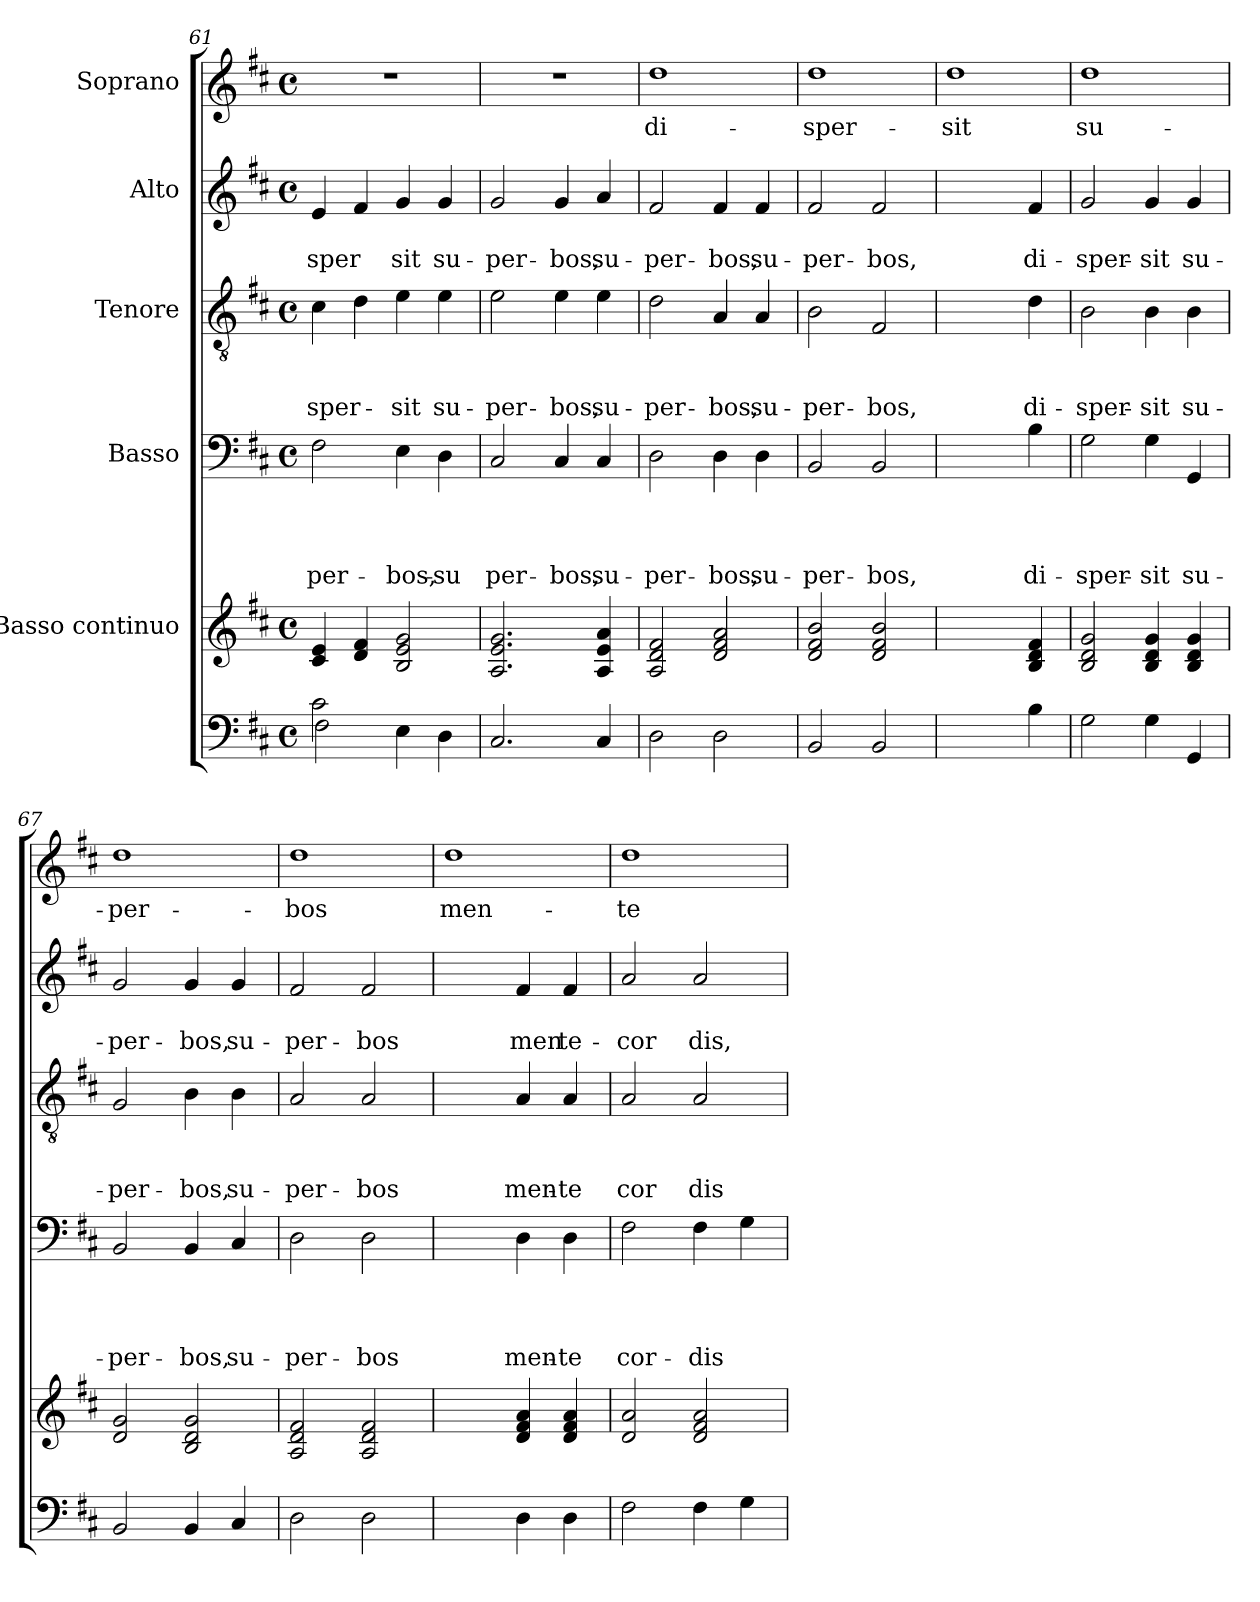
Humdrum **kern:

**kern	**kern	**kern	**text	**text	**text	**text	**kern	**text	**text	**text	**kern	**text	**text	**kern	**text
*part6	*part5	*part4	*part4	*part4	*part4	*part4	*part3	*part3	*part3	*part3	*part2	*part2	*part2	*part1	*part1
*staff6	*staff5	*staff4	*staff4	*staff4	*staff4	*staff4	*staff3	*staff3	*staff3	*staff3	*staff2	*staff2	*staff2	*staff1	*staff1
*	*I"Basso continuo	*I"Basso	*	*	*	*	*I"Tenore	*	*	*	*I"Alto	*	*	*I"Soprano	*
*clefF4	*clefG2	*clefF4	*	*	*	*	*clefGv2	*	*	*	*clefG2	*	*	*clefG2	*
*k[f#c#]	*k[f#c#]	*k[f#c#]	*	*	*	*	*k[f#c#]	*	*	*	*k[f#c#]	*	*	*k[f#c#]	*
*D:	*D:	*D:	*	*	*	*	*D:	*	*	*	*D:	*	*	*D:	*
*M4/4	*M4/4	*M4/4	*	*	*	*	*M4/4	*	*	*	*M4/4	*	*	*M4/4	*
*met(c)	*met(c)	*met(c)	*	*	*	*	*met(c)	*	*	*	*met(c)	*	*	*met(c)	*
=61	=61	=61	=61	=61	=61	=61	=61	=61	=61	=61	=61	=61	=61	=61	=61
*^	*	*	*	*	*	*	*	*	*	*	*	*	*	*	*
!	!	!	!	!	!	!	!LO:LY:b	!	!	!	!LO:LY:b	!	!	!LO:LY:b	!	!
2c#\	2F#\	4c#/ 4e/	2F#\	.	.	.	per-	4c#\	.	.	sper-	4e/	.	-sper	1r	.
.	.	4d/ 4f#/	.	.	.	.	.	4d\	.	.	.	4f#/	.	.	.	.
!	!	!	!	!	!	!	!LO:LY:b	!	!	!	!LO:LY:b	!	!	!LO:LY:b	!	!
2ryy	4E\	2B/ 2e/ 2g/	4E\	.	.	.	-bos,-	4e\	.	.	-sit	4g/	.	sit	.	.
!	!	!	!	!	!	!	!LO:LY:b	!	!	!	!LO:LY:b	!	!	!LO:LY:b	!	!
.	4D\	.	4D\	.	.	.	-su	4e\	.	.	su-	4g/	.	su-	.	.
=62	=62	=62	=62	=62	=62	=62	=62	=62	=62	=62	=62	=62	=62	=62	=62	=62
!	!	!	!	!	!	!	!LO:LY:b	!	!	!	!LO:LY:b	!	!	!LO:LY:b	!	!
*v	*v	*	*	*	*	*	*	*	*	*	*	*	*	*	*	*
2.C#/	2.A/ 2.e/ 2.g/	2C#/	.	.	.	per-	2e\	.	.	-per-	2g/	.	-per-	1r	.
!	!	!	!	!	!	!LO:LY:b	!	!	!	!LO:LY:b	!	!	!LO:LY:b	!	!
.	.	4C#/	.	.	.	-bos,	4e\	.	.	-bos,	4g/	.	-bos,	.	.
!	!	!	!	!	!	!LO:LY:b	!	!	!	!LO:LY:b	!	!	!LO:LY:b	!	!
4C#/	4A/ 4e/ 4a/	4C#/	.	.	.	su-	4e\	.	.	su-	4a/	.	su-	.	.
=63	=63	=63	=63	=63	=63	=63	=63	=63	=63	=63	=63	=63	=63	=63	=63
!	!	!	!	!	!	!LO:LY:b	!	!	!	!LO:LY:b	!	!	!LO:LY:b	!	!LO:LY:b
2D\	2A/ 2d/ 2f#/	2D\	.	.	.	-per-	2d\	.	.	-per-	2f#/	.	-per-	1dd	di-
!	!	!	!	!	!	!LO:LY:b	!	!	!	!LO:LY:b	!	!	!LO:LY:b	!	!
2D\	2d/ 2f#/ 2a/	4D\	.	.	.	-bos,	4A/	.	.	-bos,	4f#/	.	-bos,	.	.
!	!	!	!	!	!	!LO:LY:b	!	!	!	!LO:LY:b	!	!	!LO:LY:b	!	!
.	.	4D\	.	.	.	su-	4A/	.	.	su-	4f#/	.	su-	.	.
=64	=64	=64	=64	=64	=64	=64	=64	=64	=64	=64	=64	=64	=64	=64	=64
!	!	!	!	!	!	!LO:LY:b	!	!	!	!LO:LY:b	!	!	!LO:LY:b	!	!LO:LY:b
2BB/	2d/ 2f#/ 2b/	2BB/	.	.	.	-per-	2B\	.	.	-per-	2f#/	.	-per-	1dd	-sper-
!	!	!	!	!	!	!LO:LY:b	!	!	!	!LO:LY:b	!	!	!LO:LY:b	!	!
2BB/	2d/ 2f#/ 2b/	2BB/	.	.	.	-bos,	2F#/	.	.	-bos,	2f#/	.	-bos,	.	.
=65	=65	=65	=65	=65	=65	=65	=65	=65	=65	=65	=65	=65	=65	=65	=65
!	!	!	!	!	!	!	!	!	!	!	!	!	!	!	!LO:LY:b
2.ryy	2.ryy	2.ryy	.	.	.	.	2.ryy	.	.	.	2.ryy	.	.	1dd	-sit
!	!	!	!	!	!	!LO:LY:b	!	!	!	!LO:LY:b	!	!	!LO:LY:b	!	!
4B\	4B/ 4d/ 4f#/	4B\	.	.	.	di-	4d\	.	.	di-	4f#/	.	di-	.	.
=66	=66	=66	=66	=66	=66	=66	=66	=66	=66	=66	=66	=66	=66	=66	=66
!	!	!	!	!	!	!LO:LY:b	!	!	!	!LO:LY:b	!	!	!LO:LY:b	!	!LO:LY:b
2G\	2B/ 2d/ 2g/	2G\	.	.	.	-sper-	2B\	.	.	-sper-	2g/	.	-sper-	1dd	su-
!	!	!	!	!	!	!LO:LY:b	!	!	!	!LO:LY:b	!	!	!LO:LY:b	!	!
4G\	4B/ 4d/ 4g/	4G\	.	.	.	-sit	4B\	.	.	-sit	4g/	.	-sit	.	.
!	!	!	!	!	!	!LO:LY:b	!	!	!	!LO:LY:b	!	!	!LO:LY:b	!	!
4GG/	4B/ 4d/ 4g/	4GG/	.	.	.	su-	4B\	.	.	su-	4g/	.	su-	.	.
!!LO:LB:g=z
=67	=67	=67	=67	=67	=67	=67	=67	=67	=67	=67	=67	=67	=67	=67	=67
!	!	!	!	!	!	!LO:LY:b	!	!	!	!LO:LY:b	!	!	!LO:LY:b	!	!LO:LY:b
2BB/	2d/ 2g/	2BB/	.	.	.	-per-	2G/	.	.	-per-	2g/	.	-per-	1dd	-per-
!	!	!	!	!	!	!LO:LY:b	!	!	!	!LO:LY:b	!	!	!LO:LY:b	!	!
4BB/	2B/ 2d/ 2g/	4BB/	.	.	.	-bos,	4B\	.	.	-bos,	4g/	.	-bos,	.	.
!	!	!	!	!	!	!LO:LY:b	!	!	!	!LO:LY:b	!	!	!LO:LY:b	!	!
4C#/	.	4C#/	.	.	.	su-	4B\	.	.	su-	4g/	.	su-	.	.
=68	=68	=68	=68	=68	=68	=68	=68	=68	=68	=68	=68	=68	=68	=68	=68
!	!	!	!	!	!	!LO:LY:b	!	!	!	!LO:LY:b	!	!	!LO:LY:b	!	!LO:LY:b
2D\	2A/ 2d/ 2f#/	2D\	.	.	.	-per-	2A/	.	.	-per-	2f#/	.	-per-	1dd	-bos
!	!	!	!	!	!	!LO:LY:b	!	!	!	!LO:LY:b	!	!	!LO:LY:b	!	!
2D\	2A/ 2d/ 2f#/	2D\	.	.	.	-bos	2A/	.	.	-bos	2f#/	.	-bos	.	.
=69	=69	=69	=69	=69	=69	=69	=69	=69	=69	=69	=69	=69	=69	=69	=69
!	!	!	!	!	!	!	!	!	!	!	!	!	!	!	!LO:LY:b
2ryy	2ryy	2ryy	.	.	.	.	2ryy	.	.	.	2ryy	.	.	1dd	men-
!	!	!	!	!	!	!LO:LY:b	!	!	!	!LO:LY:b	!	!	!LO:LY:b	!	!
4D\	4d/ 4f#/ 4a/	4D\	.	.	.	men-	4A/	.	.	men-	4f#/	.	men	.	.
!	!	!	!	!	!	!LO:LY:b	!	!	!	!LO:LY:b	!	!	!LO:LY:b	!	!
4D\	4d/ 4f#/ 4a/	4D\	.	.	.	-te	4A/	.	.	-te	4f#/	.	te-	.	.
=70	=70	=70	=70	=70	=70	=70	=70	=70	=70	=70	=70	=70	=70	=70	=70
!	!	!	!	!	!	!LO:LY:b	!	!	!	!LO:LY:b	!	!	!LO:LY:b	!	!LO:LY:b
2F#\	2d/ 2a/	2F#\	.	.	.	cor-	2A/	.	.	cor	2a/	.	-cor	1dd	-te
!	!	!	!	!	!	!LO:LY:b	!	!	!	!LO:LY:b	!	!	!LO:LY:b	!	!
4F#\	2d/ 2f#/ 2a/	4F#\	.	.	.	-dis	2A/	.	.	dis-	2a/	.	dis,-	.	.
4G\	.	4G\	.	.	.	.	.	.	.	.	.	.	.	.	.
=	=	=	=	=	=	=	=	=	=	=	=	=	=	=	=
*-	*-	*-	*-	*-	*-	*-	*-	*-	*-	*-	*-	*-	*-	*-	*-
